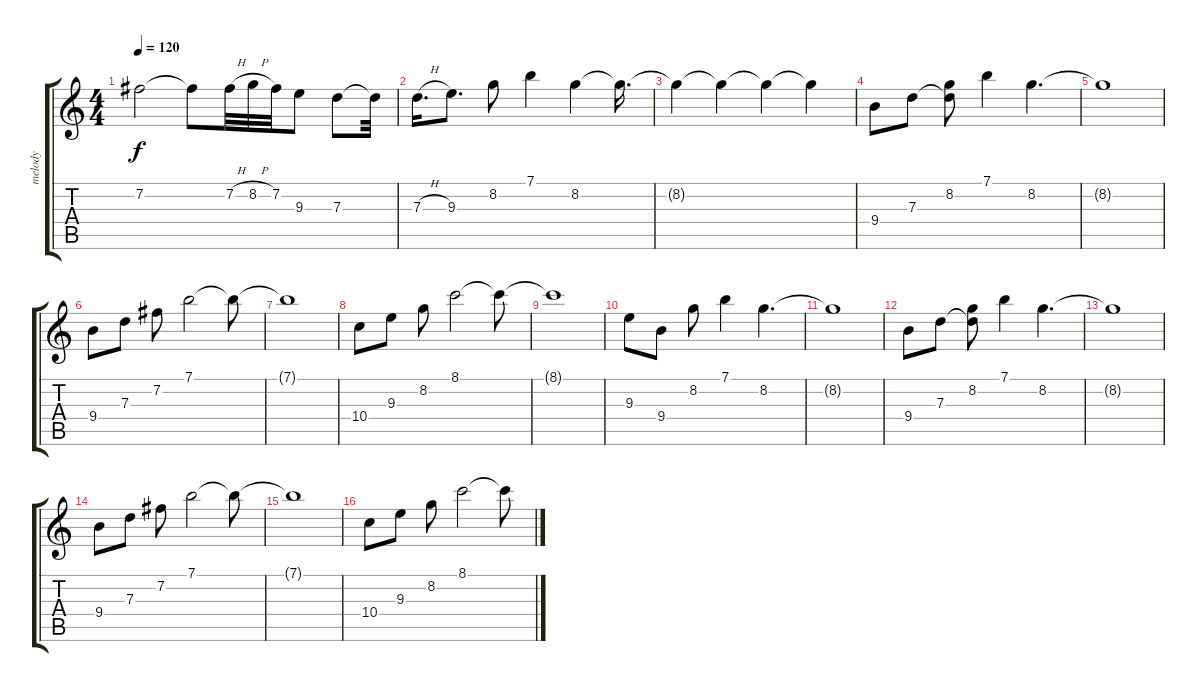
\track (" melody" " melody") {mute instrument distortionguitar}
\staff {score tabs}
\tuning (E4 B3 G3 D3 A2 E2) {hide}
\ts (4 4)
\tempo 120
\clef g2
\ks c
7.2.2{dy f} 7.2{t}.8 7.2{h}.32 8.2{h}.32 7.2.32 9.3.8 7.3.8 7.3{t}.32 |
7.3{h}.16{d} 9.3.8{d} 8.2.8 7.1.4 8.2.4 8.2{t}.16{d} |
8.2{t}.4 8.2{t}.4 8.2{t}.4 8.2{t}.4 |
9.4.8 7.3.8 (8.2 7.3{t}).8 7.1.4 8.2.4{d} |
8.2{t}.1 |
9.4.8 7.3.8 7.2.8 7.1.2 7.1{t}.8 |
7.1{t}.1 |
10.4.8 9.3.8 8.2.8 8.1.2 8.1{t}.8 |
8.1{t}.1 |
9.3.8 9.4.8 8.2.8 7.1.4 8.2.4{d} |
8.2{t}.1 |
9.4.8 7.3.8 (8.2 7.3{t}).8 7.1.4 8.2.4{d} |
8.2{t}.1 |
9.4.8 7.3.8 7.2.8 7.1.2 7.1{t}.8 |
7.1{t}.1 |
10.4.8 9.3.8 8.2.8 8.1.2 8.1{t}.8
